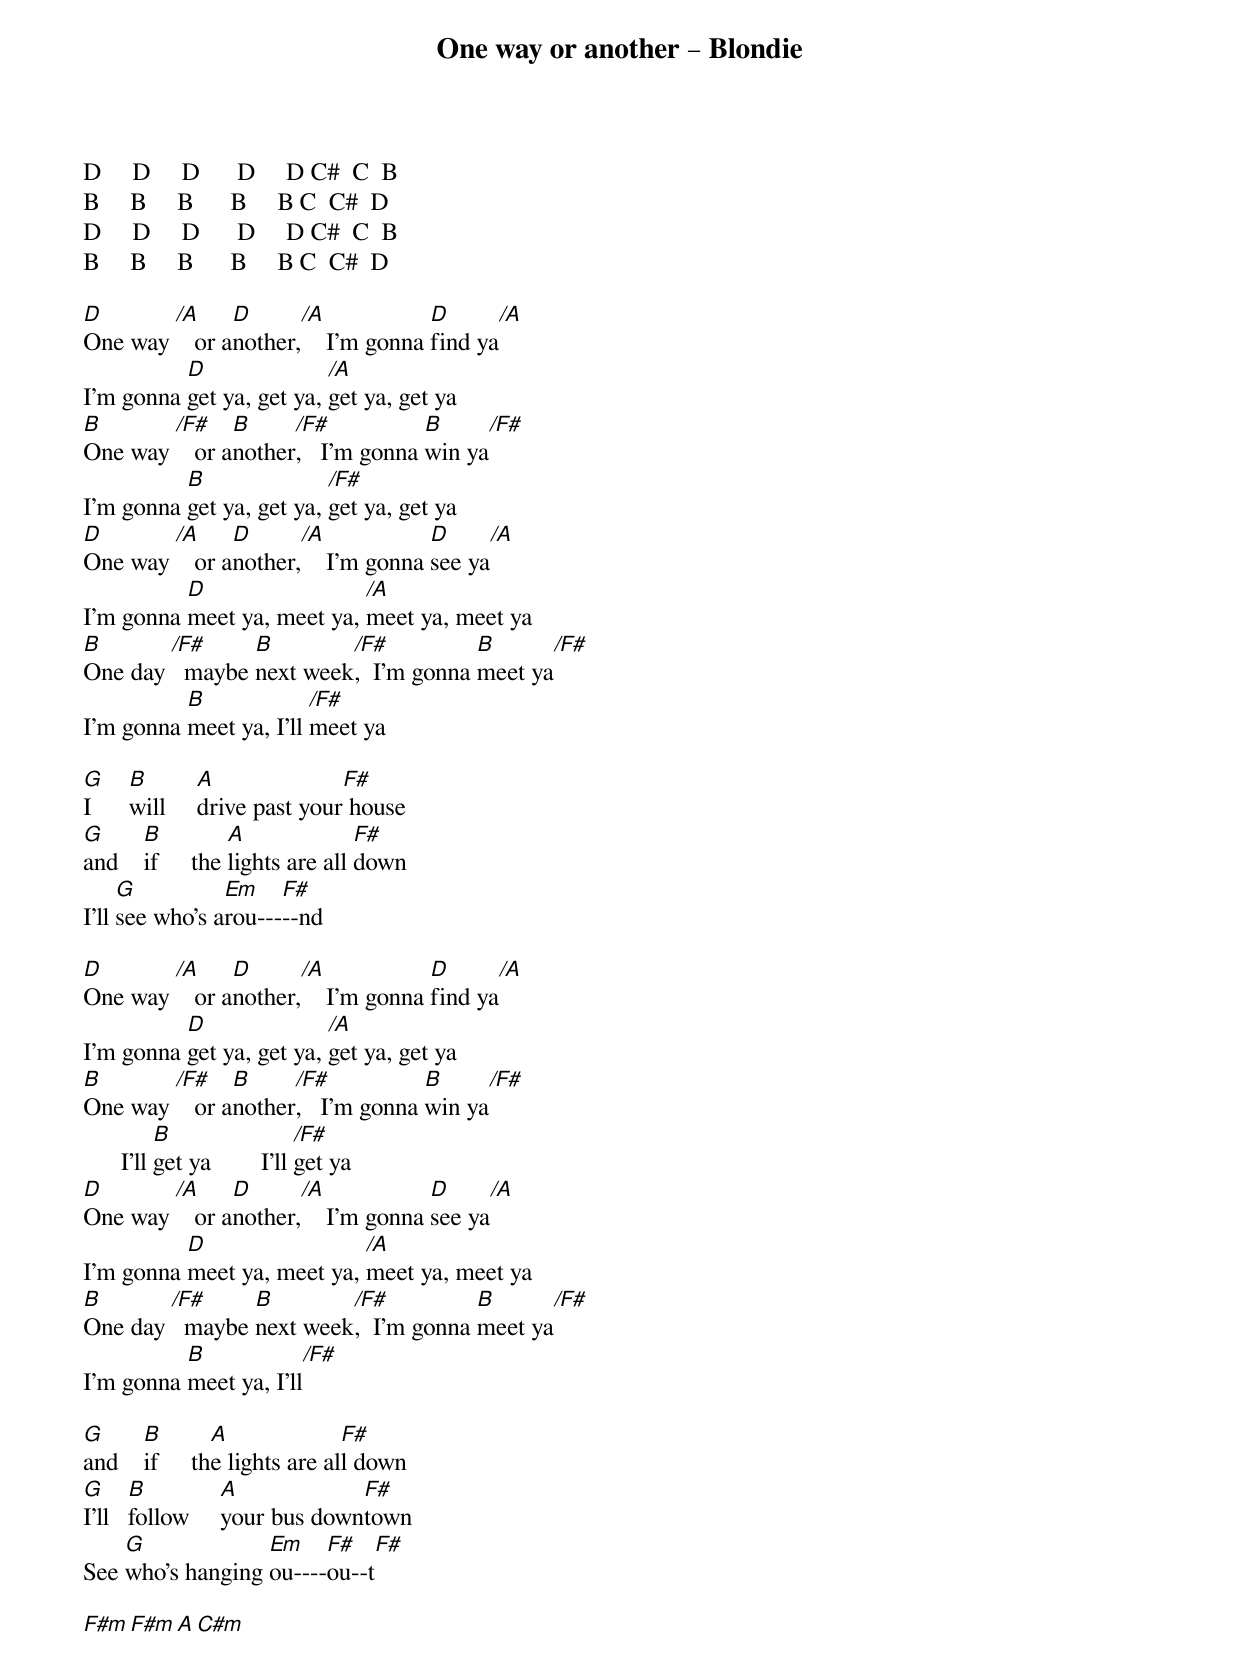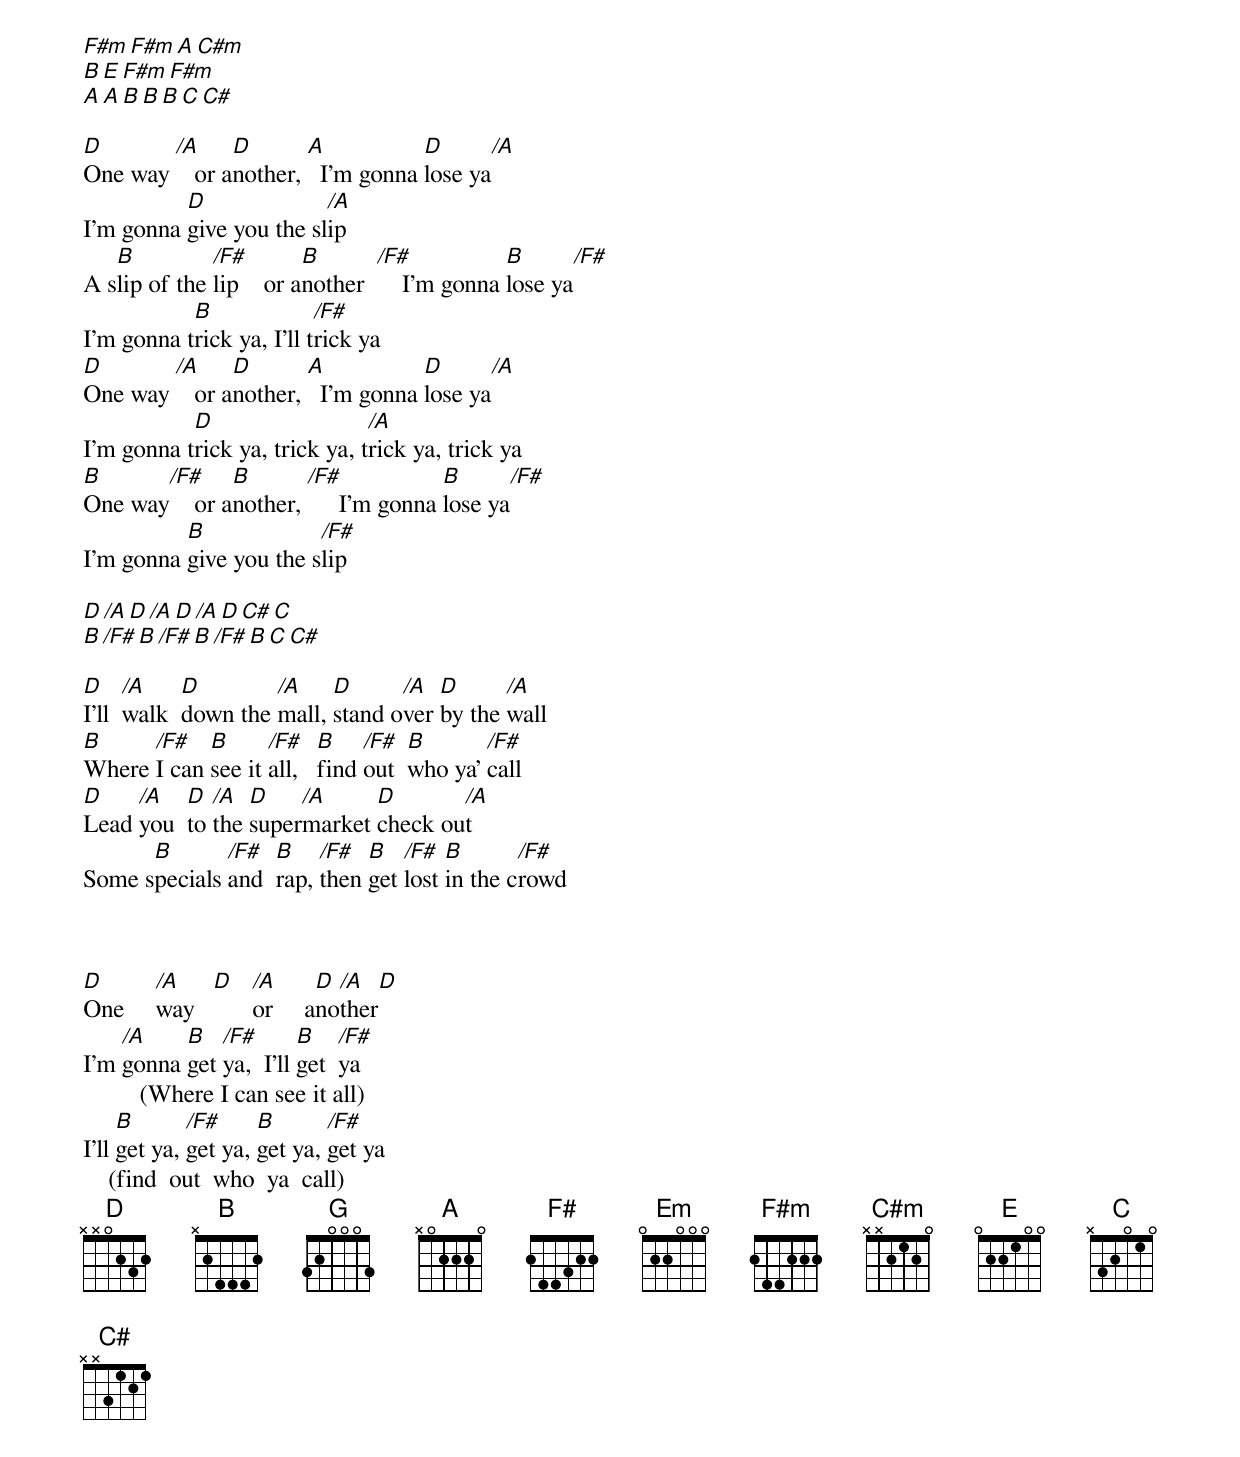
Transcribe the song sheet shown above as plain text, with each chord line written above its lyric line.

One way or another – Blondie

D     D     D      D     D C#  C  B
B     B     B      B     B C  C#  D
D     D     D      D     D C#  C  B
B     B     B      B     B C  C#  D

D       /A     D      /A            D       /A
One way    or another,    I'm gonna find ya
          D               /A
I'm gonna get ya, get ya, get ya, get ya
B       /F#    B     /F#           B      /F#
One way    or another,   I'm gonna win ya
          B               /F#
I'm gonna get ya, get ya, get ya, get ya
D       /A     D      /A            D       /A
One way    or another,    I'm gonna see ya
          D                 /A
I'm gonna meet ya, meet ya, meet ya, meet ya
B       /F#     B        /F#          B      /F#
One day   maybe next week,  I'm gonna meet ya
          B             /F#
I'm gonna meet ya, I'll meet ya

G      B        A              F#
I      will     drive past your house
G      B          A              F#
and    if     the lights are all down
     G          Em    F#
I'll see who's arou-----nd

D       /A     D      /A            D       /A
One way    or another,    I'm gonna find ya
          D               /A
I'm gonna get ya, get ya, get ya, get ya
B       /F#    B     /F#           B      /F#
One way    or another,   I'm gonna win ya
           B                  /F#
      I'll get ya        I'll get ya
D       /A     D      /A            D       /A
One way    or another,    I'm gonna see ya
          D                 /A
I'm gonna meet ya, meet ya, meet ya, meet ya
B       /F#     B        /F#          B      /F#
One day   maybe next week,  I'm gonna meet ya
          B             /F#
I'm gonna meet ya, I'll

G      B        A              F#
and    if     the lights are all down
G      B          A            F#
I'll   follow     your bus downtown
    G             Em    F#       F#
See who's hanging ou----ou--t

{Guitar solo}
F#m     F#m     A     C#m
F#m     F#m     A     C#m
B       E       F#m   F#m
A       A       B     B     B  C  C#

D       /A     D       A           D          /A
One way    or another,   I'm gonna lose ya
          D              /A
I'm gonna give you the slip
   B          /F#        B       /F#           B         /F#
A slip of the lip    or another      I'm gonna lose ya
           B              /F#
I'm gonna trick ya, I'll trick ya
D       /A     D       A           D          /A
One way    or another,   I'm gonna lose ya
           D                   /A
I'm gonna trick ya, trick ya, trick ya, trick ya
B      /F#     B       /F#            B        /F#
One way    or another,      I'm gonna lose ya
          B             /F#
I'm gonna give you the slip

{Double speed}
D   /A   D   /A   D   /A    D C# C
B   /F#  B  /F#   B   /F#   B C C#

D     /A    D        /A    D      /A  D      /A
I'll  walk  down the mall, stand over by the wall
B     /F#   B      /F#    B    /F#  B       /F#
Where I can see it all,   find out  who ya' call
D    /A   D  /A  D    /A     D       /A
Lead you  to the supermarket check out
      B       /F#  B    /F#  B   /F#  B       /F#
Some specials and  rap, then get lost in the crowd



D       /A    D  /A      D /A    D
One     way      or     another
    /A    B   /F#       B    /F#
I'm gonna get ya,  I'll get  ya
         (Where I can see it all)
     B       /F#     B       /F#
I'll get ya, get ya, get ya, get ya
    (find  out  who  ya  call)
{many + fade}
